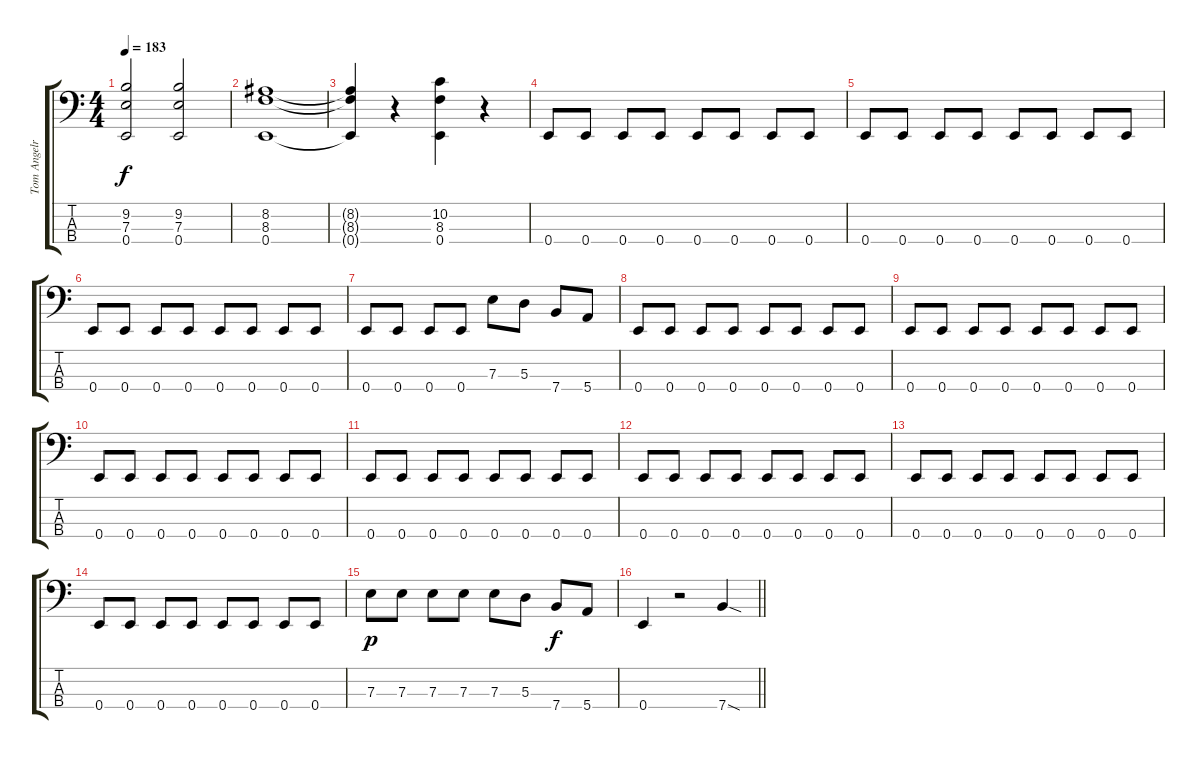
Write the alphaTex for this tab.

\track ("Tom Angelripper" "Tom Angelr") {instrument electricbasspick}
\staff {score tabs}
\tuning (G2 D2 A1 E1) {hide}
\ts (4 4)
\tempo 183
\clef f4
\ks c
(9.2{t} 7.3{t} 0.4{t}).2{dy f} (9.2 7.3 0.4).2 |
(8.2 8.3 0.4).1 |
(8.2{t} 8.3{t} 0.4{t}).4 r.4 (10.2 8.3 0.4).4 r.4 |
0.4.8 0.4.8 0.4.8 0.4.8 0.4.8 0.4.8 0.4.8 0.4.8 |
0.4.8 0.4.8 0.4.8 0.4.8 0.4.8 0.4.8 0.4.8 0.4.8 |
0.4.8 0.4.8 0.4.8 0.4.8 0.4.8 0.4.8 0.4.8 0.4.8 |
0.4.8 0.4.8 0.4.8 0.4.8 7.3.8 5.3.8 7.4.8 5.4.8 |
0.4.8 0.4.8 0.4.8 0.4.8 0.4.8 0.4.8 0.4.8 0.4.8 |
0.4.8 0.4.8 0.4.8 0.4.8 0.4.8 0.4.8 0.4.8 0.4.8 |
0.4.8 0.4.8 0.4.8 0.4.8 0.4.8 0.4.8 0.4.8 0.4.8 |
0.4.8 0.4.8 0.4.8 0.4.8 0.4.8 0.4.8 0.4.8 0.4.8 |
0.4.8 0.4.8 0.4.8 0.4.8 0.4.8 0.4.8 0.4.8 0.4.8 |
0.4.8 0.4.8 0.4.8 0.4.8 0.4.8 0.4.8 0.4.8 0.4.8 |
0.4.8 0.4.8 0.4.8 0.4.8 0.4.8 0.4.8 0.4.8 0.4.8 |
7.3.8{dy p} 7.3.8 7.3.8 7.3.8 7.3.8 5.3.8 7.4.8{dy f} 5.4.8 |
\barLineRight lightlight
0.4.4 r.2 7.4{sod}.4
